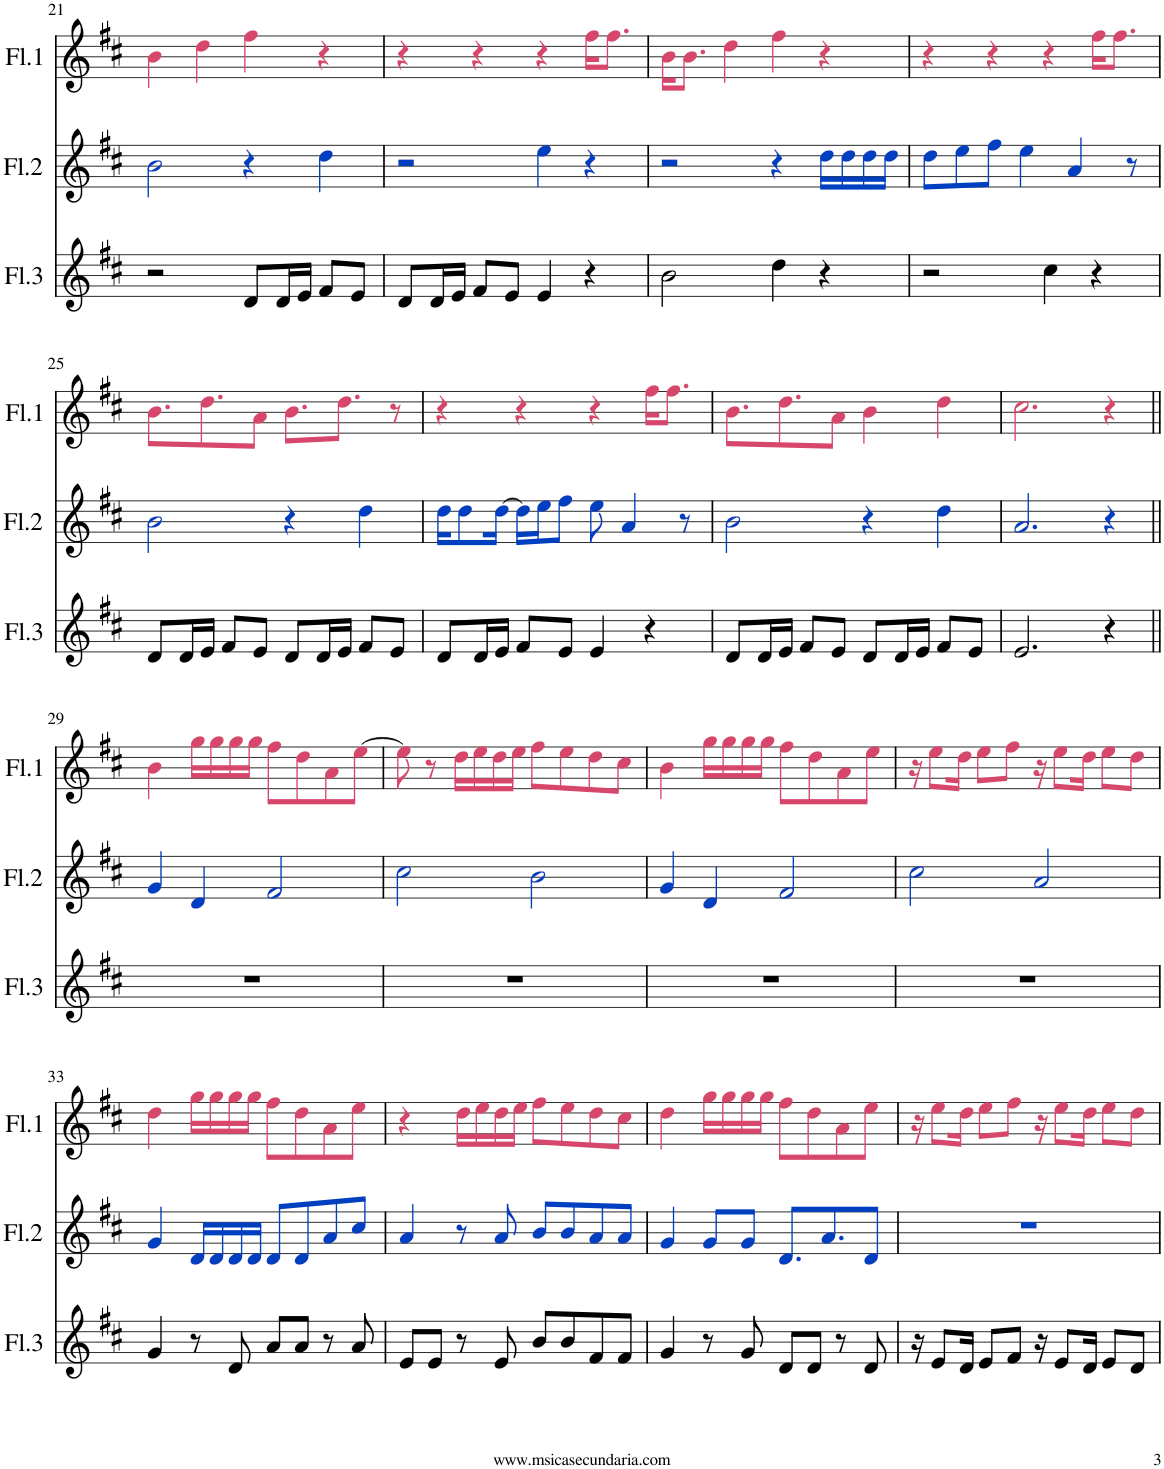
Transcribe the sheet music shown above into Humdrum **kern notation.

**kern	**kern	**kern
*part3	*part2	*part1
*staff3	*staff2	*staff1
*I"Flauta 3	*I"Flauta 2	*I"Flauta 1
*I'Fl.3	*I'Fl.2	*I'Fl.1
!!LO:PB:g=z
*clefG2	*clefG2	*clefG2
*k[f#c#]	*k[f#c#]	*k[f#c#]
*M4/4	*M4/4	*M4/4
=21	=21	=21
2r	2bi\	4bj\
.	.	4ddj\
8d/L	4r	4ff#j\
16d/L	.	.
16e/JJ	.	.
8f#/L	4ddi\	4r
8e/J	.	.
=22	=22	=22
8d/L	2r	4r
16d/L	.	.
16e/JJ	.	.
8f#/L	.	4r
8e/J	.	.
4e/	4eei\	4r
4r	4r	16ff#j\KL
.	.	8.ff#j\J
=23	=23	=23
2b\	2r	16bj\KL
.	.	8.bj\J
.	.	4ddj\
4dd\	4r	4ff#j\
4r	16ddi\LL	4r
.	16ddi\	.
.	16ddi\	.
.	16ddi\JJ	.
=24	=24	=24
2r	8ddi\L	4r
.	8eei\	.
.	8ff#i\J	4r
.	4eei\	.
4cc#\	.	4r
.	4ai/	.
4r	.	16ff#j\KL
.	.	8.ff#j\J
.	8r	.
!!LO:LB:g=z
=25	=25	=25
8d/L	2bi\	8.bj\L
16d/L	.	.
16e/JJ	.	8.ddj\
8f#/L	.	.
8e/J	.	8aj\J
8d/L	4r	8.bj\L
16d/L	.	.
16e/JJ	.	8.ddj\J
8f#/L	4ddi\	.
8e/J	.	8r
=26	=26	=26
8d/L	16ddi\KL	4r
.	8ddi\	.
16d/L	.	.
16e/JJ	[16ddi\Jk	.
8f#/L	16ddi\LL]	4r
.	16eei\J	.
8e/J	8ff#i\J	.
4e/	8eei\	4r
.	4ai/	.
4r	.	16ff#j\KL
.	.	8.ff#j\J
.	8r	.
=27	=27	=27
8d/L	2bi\	8.bj\L
16d/L	.	.
16e/JJ	.	8.ddj\
8f#/L	.	.
8e/J	.	8aj\J
8d/L	4r	4bj\
16d/L	.	.
16e/JJ	.	.
8f#/L	4ddi\	4ddj\
8e/J	.	.
=28	=28	=28
2.e/	2.ai/	2.cc#j\
4r	4r	4r
!!LO:LB:g=z
=29||	=29||	=29||
1r	4gi/	4bj\
.	4di/	16ggj\LL
.	.	16ggj\
.	.	16ggj\
.	.	16ggj\JJ
.	2f#i/	8ff#j\L
.	.	8ddj\
.	.	8aj\
.	.	[8eej\J
=30	=30	=30
1r	2cc#i\	8eej\]
.	.	8r
.	.	16ddj\LL
.	.	16eej\
.	.	16ddj\
.	.	16eej\JJ
.	2bi\	8ff#j\L
.	.	8eej\
.	.	8ddj\
.	.	8cc#j\J
=31	=31	=31
1r	4gi/	4bj\
.	4di/	16ggj\LL
.	.	16ggj\
.	.	16ggj\
.	.	16ggj\JJ
.	2f#i/	8ff#j\L
.	.	8ddj\
.	.	8aj\
.	.	8eej\J
=32	=32	=32
1r	2cc#i\	16r
.	.	8eej\L
.	.	16ddj\Jk
.	.	8eej\L
.	.	8ff#j\J
.	2ai/	16r
.	.	8eej\L
.	.	16ddj\Jk
.	.	8eej\L
.	.	8ddj\J
!!LO:LB:g=z
=33	=33	=33
4g/	4gi/	4ddj\
8r	16di/LL	16ggj\LL
.	16di/	16ggj\
8d/	16di/	16ggj\
.	16di/JJ	16ggj\JJ
8a/L	8di/L	8ff#j\L
8a/J	8di/	8ddj\
8r	8ai/	8aj\
8a/	8cc#i/J	8eej\J
=34	=34	=34
8e/L	4ai/	4r
8e/J	.	.
8r	8r	16ddj\LL
.	.	16eej\
8e/	8ai/	16ddj\
.	.	16eej\JJ
8b/L	8bi/L	8ff#j\L
8b/	8bi/	8eej\
8f#/	8ai/	8ddj\
8f#/J	8ai/J	8cc#j\J
=35	=35	=35
4g/	4gi/	4ddj\
8r	8gi/L	16ggj\LL
.	.	16ggj\
8g/	8gi/J	16ggj\
.	.	16ggj\JJ
8d/L	8.di/L	8ff#j\L
8d/J	.	8ddj\
.	8.ai/	.
8r	.	8aj\
8d/	8di/J	8eej\J
=36	=36	=36
16r	1r	16r
8e/L	.	8eej\L
16d/Jk	.	16ddj\Jk
8e/L	.	8eej\L
8f#/J	.	8ff#j\J
16r	.	16r
8e/L	.	8eej\L
16d/Jk	.	16ddj\Jk
8e/L	.	8eej\L
8d/J	.	8ddj\J
=	=	=
*-	*-	*-
